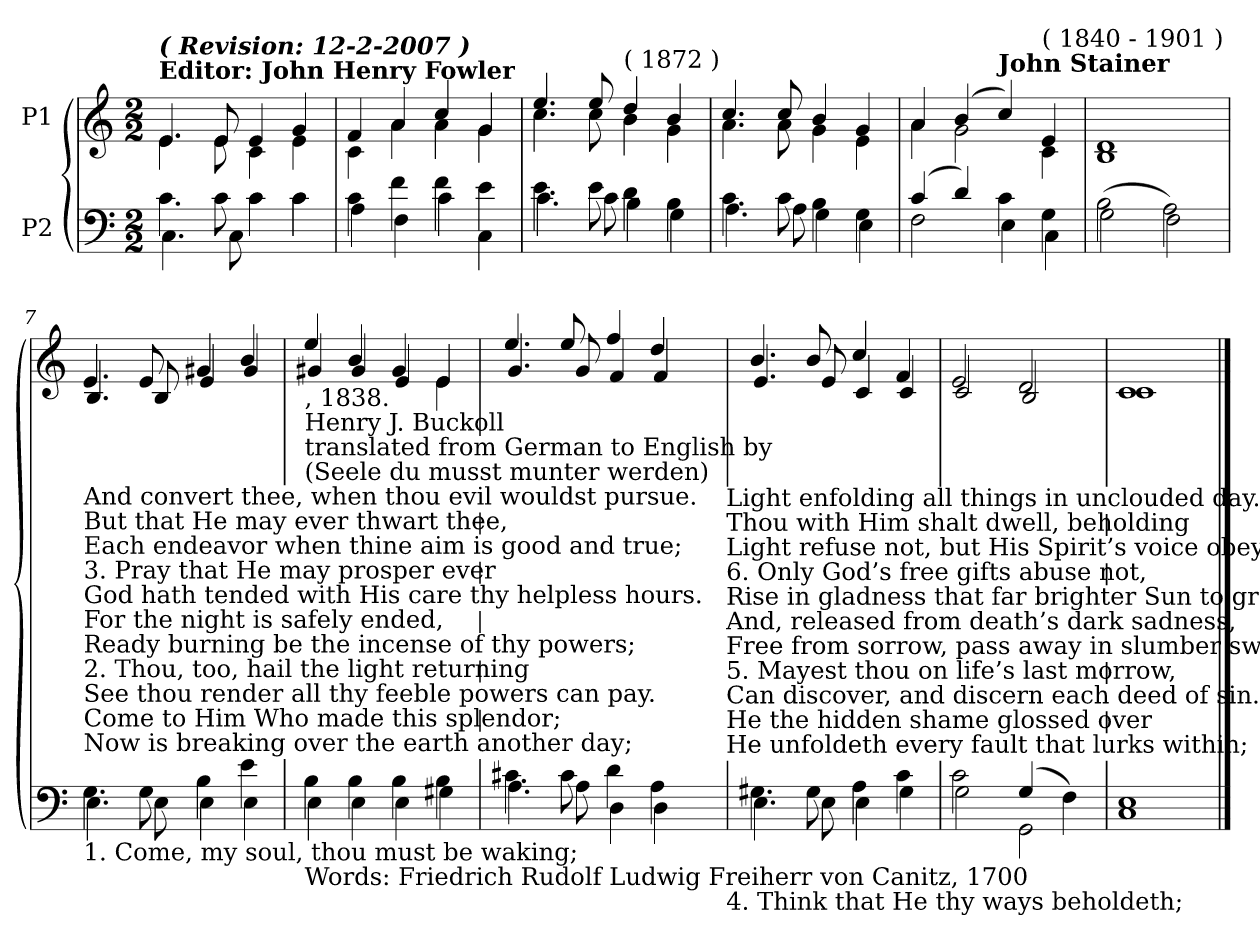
**kern	**kern
*part2	*part1
*staff2	*staff1
*I"P2	*I"P1
!!LO:PB:g=z
*clefF4	*clefG2
*k[]	*k[]
*C:	*C:
*M2/2	*M2/2
=1	=1
*^	*^
!	!	!LO:TX:a:B:t=Editor&colon; John Henry Fowler	!
!	!	!LO:TX:a:Bi:t=( Revision&colon; 12-2-2007 )	!
4.ci\	4.Ci\	4.ei/	4.ei\
8ci\	8Ci\	8ei/	8ei\
4ci\	4ci\	4ei/	4ci\
4ci\	4ci\	4gi/	4ei\
=2	=2	=2	=2
4ci\	4Ai\	4fi/	4ci\
4fi\	4Fi\	4ai/	4ai\
4fi\	4ci\	4cci/	4ai\
4ei\	4Ci\	4gi/	4gi\
=3	=3	=3	=3
4.ei\	4.ci\	4.eei/	4.cci\
8ei\	8ci\	8eei/	8cci\
!	!	!LO:TX:a:t=( 1872 )	!
4di\	4Bi\	4ddi/	4bi\
4Bi\	4Gi\	4bi/	4gi\
=4	=4	=4	=4
4.ci\	4.Ai\	4.cci/	4.ai\
8ci\	8Ai\	8cci/	8ai\
4Bi\	4Gi\	4bi/	4gi\
4Gi\	4Ei\	4gi/	4ei\
=5	=5	=5	=5
(4ci/	2Fi\	4ai/	4ai\
4di/)	.	(4bi/	2gi\
!	!	!LO:TX:a:B:t=John Stainer	!
4ci\	4Ei\	4cci/)	.
!	!	!LO:TX:a:t=( 1840 - 1901 )	!
4Gi\	4Ci\	4ei/	4ci\
=6	=6	=6	=6
(2Bi\	2Gi\	1di	1Bi
2Ai\)	2Fi\	.	.
!!LO:LB:g=z	!!
=7	=7	=7	=7
!LO:TX:b:t=1.  Come, my soul, thou must be waking;	!	!	!
!LO:TX:t=Now is breaking over the earth another day;	!	!	!
!LO:TX:t=Come to Him Who made this splendor;	!	!	!
!LO:TX:t=See thou render all thy feeble powers can pay.	!	!	!
!LO:TX:t=2.  Thou, too, hail the light returning	!	!	!
!LO:TX:t=Ready burning be the incense of thy powers;	!	!	!
!LO:TX:t=For the night is safely ended,	!	!	!
!LO:TX:t=God hath tended with His care thy helpless hours.	!	!	!
!LO:TX:t=3.  Pray that He may prosper ever	!	!	!
!LO:TX:t=Each endeavor when thine aim is good and true;	!	!	!
!LO:TX:t=But that He may ever thwart thee,	!	!	!
!LO:TX:t=And convert thee, when thou evil wouldst pursue.	!	!	!
4.Gi\	4.Ei\	4.ei/	4.Bi/
8Gi\	8Ei\	8ei/	8Bi/
4Bi\	4Ei\	4g#Xi/	4ei/
4ei\	4Ei\	4bi/	4g#i/
=8	=8	=8	=8
!LO:TX:b:t=Words&colon;   Friedrich Rudolf Ludwig Freiherr von Canitz, 1700	!	!	!
!LO:TX:t=(Seele du musst munter werden)	!	!	!
!LO:TX:t=translat­ed from German to English by	!	!	!
!LO:TX:t=Henry J. Buckoll	!	!	!
!LO:TX:t=, 1838.	!	!	!
4Bi\	4Ei\	4eei/	4g#Xi/
4Bi\	4Ei\	4bi/	4g#i/
4Bi\	4Ei\	4g#i/	4ei/
4Bi\	4G#Xi\	4ei/	4ei\
=9	=9	=9	=9
*	*^	*	*
4.c#Xi\	4.Ai\	2ryy	4.eei/	4.gi/
8c#i\	8Ai\	.	8eei/	8gi/
4di\	4Di\	4ryy	4ffi/	4fi/
4Ai\	4Di\	8ryy	4ddi/	4fi/
.	.	16ryy	.	.
.	.	32ryy	.	.
.	.	64ryy	.	.
.	.	128...ryy	.	.
!	!	!LO:TX:b:t=4.  Think that He thy ways beholdeth;	!	!
!	!	!LO:TX:t=He unfoldeth every fault that lurks within;	!	!
!	!	!LO:TX:t=He the hidden shame glossed over	!	!
!	!	!LO:TX:t=Can discover, and discern each deed of sin.	!	!
!	!	!LO:TX:t=5.  Mayest thou on life’s last morrow,	!	!
!	!	!LO:TX:t=Free from sorrow, pass away in slumber sweet&colon;	!	!
!	!	!LO:TX:t=And, released from death’s dark sadness,	!	!
!	!	!LO:TX:t=Rise in gladness that far brighter Sun to greet.	!	!
!	!	!LO:TX:t=6.  Only God’s free gifts abuse not,	!	!
!	!	!LO:TX:t=Light refuse not, but His Spirit’s voice obey;	!	!
!	!	!LO:TX:t=Thou with Him shalt dwell, beholding	!	!
!	!	!LO:TX:t=Light enfolding all things in unclouded day.	!	!
.	.	1024ryy	.	.
*	*v	*v	*	*
=10	=10	=10	=10
4.G#Xi\	4.Ei\	4.bi/	4.ei/
8G#i\	8Ei\	8bi/	8ei/
4Ai\	4Ei\	4cci/	4ci/
4ci\	4G#i\	4fi/	4ci/
=11	=11	=11	=11
2ci\	2Gi\	2ei/	2ci/
(4Gi/	2GGi\	2di/	2Bi/
4Fi\)	.	.	.
=12	=12	=12	=12
1Ei	1Ci	1ci	1ci
*v	*v	*	*
*	*v	*v
==	==
*-	*-
